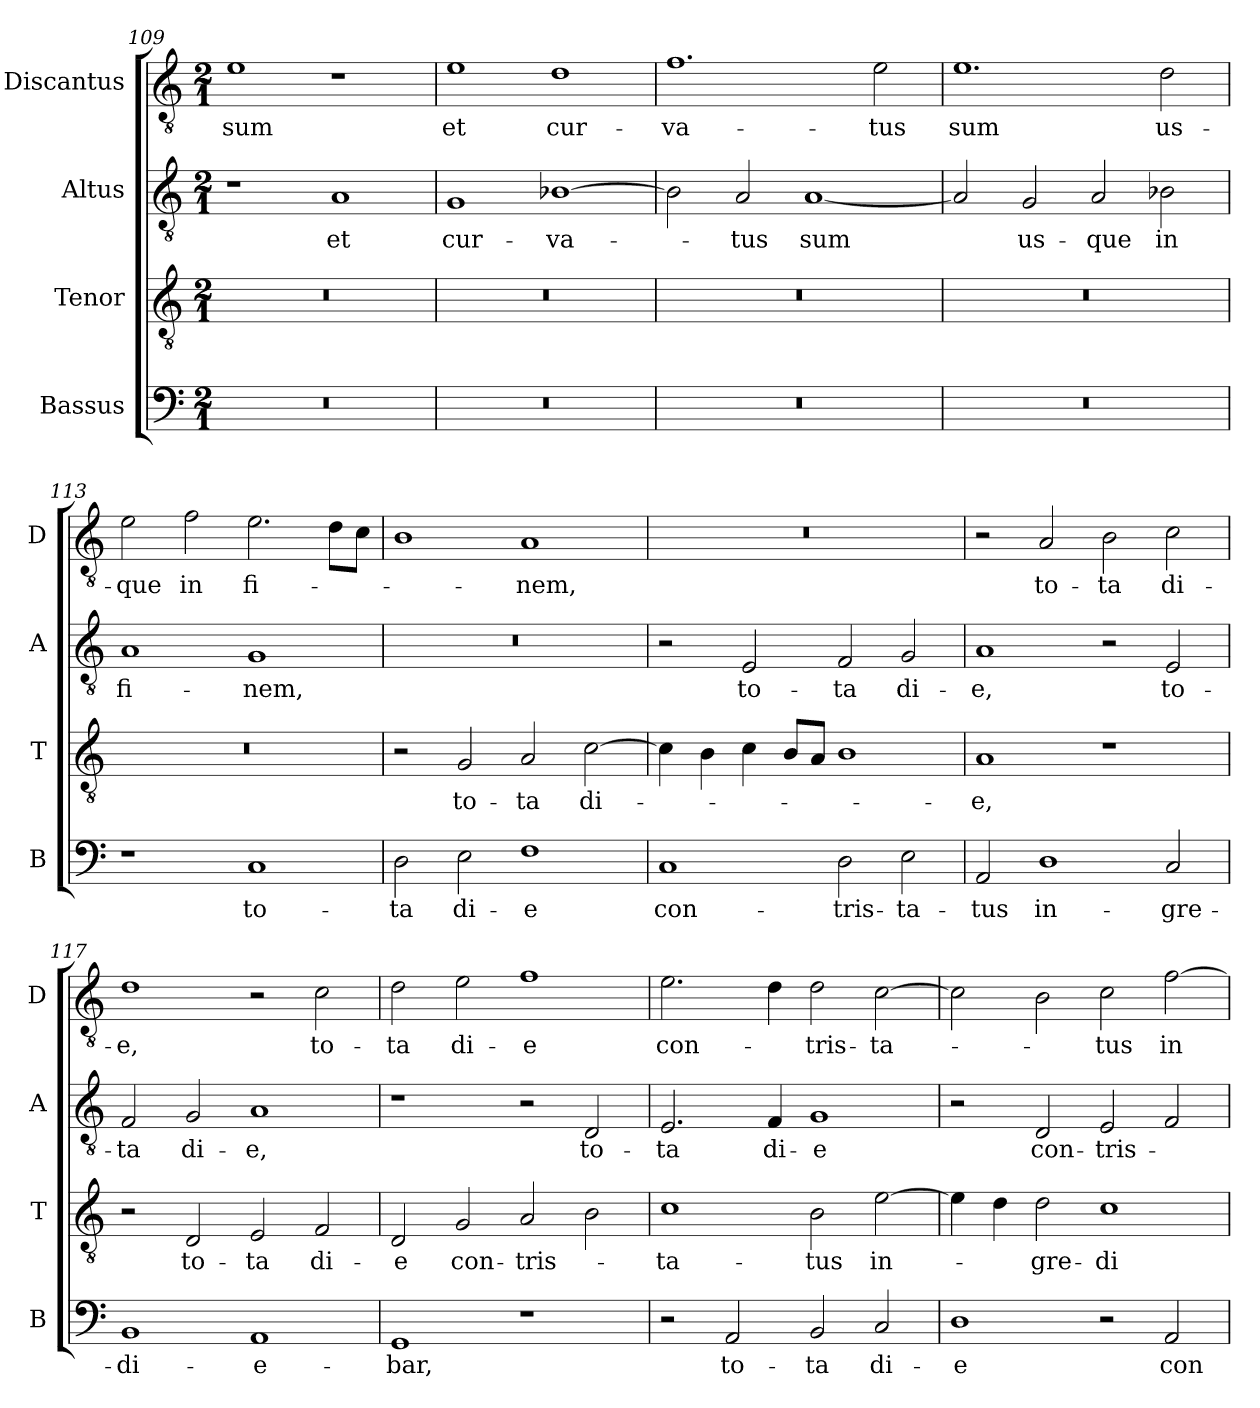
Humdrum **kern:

**kern	**text	**kern	**text	**kern	**text	**kern	**text
*part4	*part4	*part3	*part3	*part2	*part2	*part1	*part1
*staff4	*staff4	*staff3	*staff3	*staff2	*staff2	*staff1	*staff1
*I"Bassus	*	*I"Tenor	*	*I"Altus	*	*I"Discantus	*
*I'B	*	*I'T	*	*I'A	*	*I'D	*
*clefF4	*	*clefGv2	*	*clefGv2	*	*clefGv2	*
*k[]	*	*k[]	*	*k[]	*	*k[]	*
*M2/1	*	*M2/1	*	*M2/1	*	*M2/1	*
=109	=109	=109	=109	=109	=109	=109	=109
0r	.	0r	.	1r	.	1e	sum
.	.	.	.	1A	et	1r	.
=110	=110	=110	=110	=110	=110	=110	=110
0r	.	0r	.	1G	cur-	1e	et
.	.	.	.	[1B-X	-va-	1d	cur-
=111	=111	=111	=111	=111	=111	=111	=111
0r	.	0r	.	2B-\]	.	1.f	-va-
.	.	.	.	2A/	-tus	.	.
.	.	.	.	[1A	sum	.	.
.	.	.	.	.	.	2e\	-tus
=112	=112	=112	=112	=112	=112	=112	=112
0r	.	0r	.	2A/]	.	1.e	sum
.	.	.	.	2G/	us-	.	.
.	.	.	.	2A/	-que	.	.
.	.	.	.	2B-X\	in	2d\	us-
=113	=113	=113	=113	=113	=113	=113	=113
1r	.	0r	.	1A	fi-	2e\	que
.	.	.	.	.	.	2f\	in
1C	to-	.	.	1G	-nem,	2.e\	fi-
.	.	.	.	.	.	8d\L	.
.	.	.	.	.	.	8c\J	.
=114	=114	=114	=114	=114	=114	=114	=114
2D\	-ta	2r	.	0r	.	1B	.
2E\	di-	2G/	to-	.	.	.	.
1F	e	2A/	-ta	.	.	1A	-nem,
.	.	[2c\	di-	.	.	.	.
=115	=115	=115	=115	=115	=115	=115	=115
1C	con-	4c\]	.	2r	.	0r	.
.	.	4B\	.	.	.	.	.
.	.	4c\	.	2E/	to-	.	.
.	.	8B/L	.	.	.	.	.
.	.	8A/J	.	.	.	.	.
2D\	-tris-	1B	.	2F/	-ta	.	.
2E\	-ta-	.	.	2G/	di-	.	.
=116	=116	=116	=116	=116	=116	=116	=116
2AA/	-tus	1A	-e,	1A	-e,	2r	.
1D	in-	.	.	.	.	2A/	to-
.	.	1r	.	2r	.	2B\	ta
2C/	-gre-	.	.	2E/	to-	2c\	di-
=117	=117	=117	=117	=117	=117	=117	=117
1BB	-di-	2r	.	2F/	-ta	1d	-e,
.	.	2D/	to-	2G/	di-	.	.
1AA	-e-	2E/	-ta	1A	-e,	2r	.
.	.	2F/	di-	.	.	2c\	to-
=118	=118	=118	=118	=118	=118	=118	=118
1GG	-bar,	2D/	-e	1r	.	2d\	-ta
.	.	2G/	con-	.	.	2e\	di-
1r	.	2A/	-tris-	2r	.	1f	-e
.	.	2B\	.	2D/	to-	.	.
=119	=119	=119	=119	=119	=119	=119	=119
2r	.	1c	-ta-	2.E/	-ta	2.e\	con-
2AA/	to-	.	.	.	.	.	.
.	.	.	.	4F/	di-	4d\	.
2BB/	-ta	2B\	-tus	1G	-e	2d\	-tris-
2C/	di-	[2e\	in-	.	.	[2c\	-ta-
=120	=120	=120	=120	=120	=120	=120	=120
1D	-e	4e\]	.	2r	.	2c\]	.
.	.	4d\	.	.	.	.	.
.	.	2d\	-gre-	2D/	con-	2B\	.
2r	.	1c	-di-	2E/	-tris-	2c\	-tus
2AA/	con-	.	.	2F/	.	[2f\	in-
=	=	=	=	=	=	=	=
*-	*-	*-	*-	*-	*-	*-	*-
